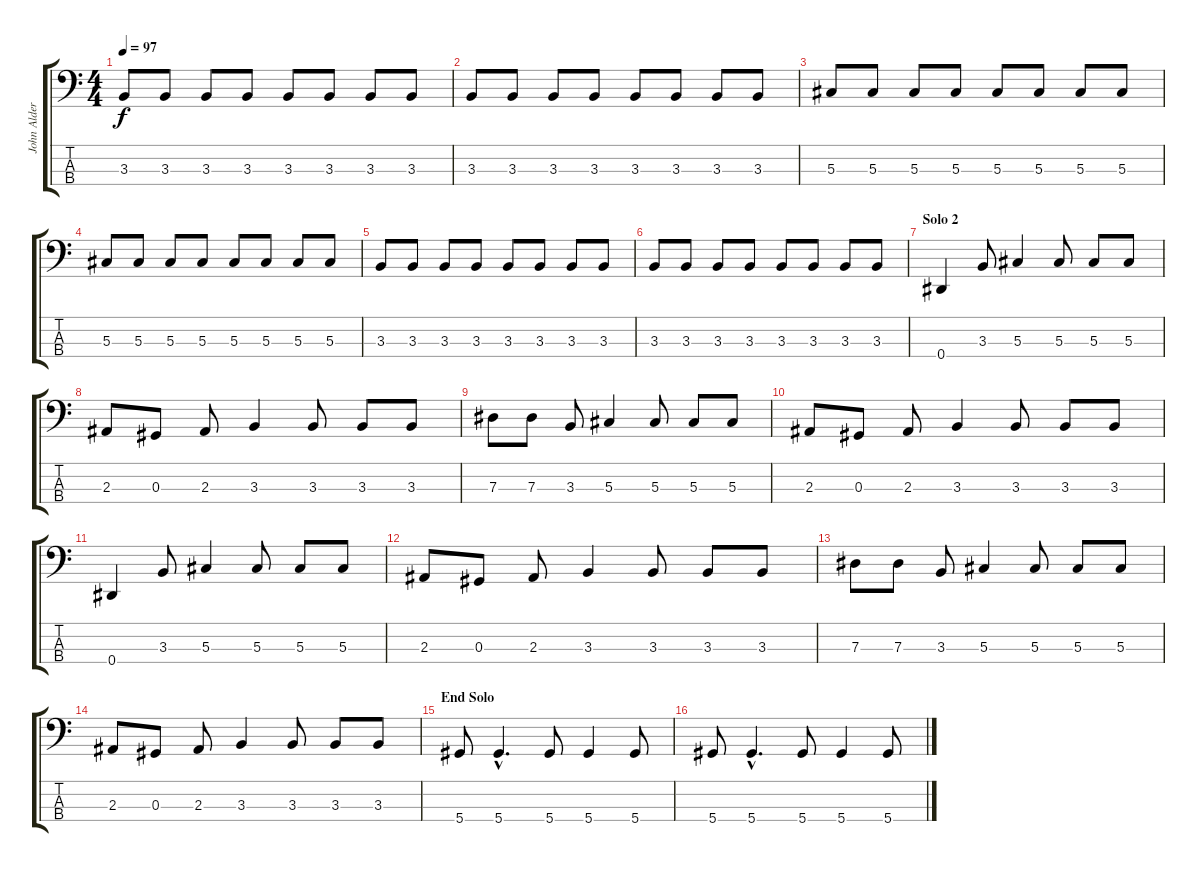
\track ("John Alderete" "John Alder") {instrument electricbassfinger}
\staff {score tabs}
\tuning (Gb2 Db2 Ab1 Eb1) {hide}
\ts (4 4)
\tempo 97
\clef f4
\ks c
3.3.8{dy f} 3.3.8 3.3.8 3.3.8 3.3.8 3.3.8 3.3.8 3.3.8 |
3.3.8 3.3.8 3.3.8 3.3.8 3.3.8 3.3.8 3.3.8 3.3.8 |
5.3.8 5.3.8 5.3.8 5.3.8 5.3.8 5.3.8 5.3.8 5.3.8 |
5.3.8 5.3.8 5.3.8 5.3.8 5.3.8 5.3.8 5.3.8 5.3.8 |
3.3.8 3.3.8 3.3.8 3.3.8 3.3.8 3.3.8 3.3.8 3.3.8 |
3.3.8 3.3.8 3.3.8 3.3.8 3.3.8 3.3.8 3.3.8 3.3.8 |
\section ("" "Solo 2")
0.4.4 3.3.8 5.3.4 5.3.8 5.3.8 5.3.8 |
2.3.8 0.3.8 2.3.8 3.3.4 3.3.8 3.3.8 3.3.8 |
7.3.8 7.3.8 3.3.8 5.3.4 5.3.8 5.3.8 5.3.8 |
2.3.8 0.3.8 2.3.8 3.3.4 3.3.8 3.3.8 3.3.8 |
0.4.4 3.3.8 5.3.4 5.3.8 5.3.8 5.3.8 |
2.3.8 0.3.8 2.3.8 3.3.4 3.3.8 3.3.8 3.3.8 |
7.3.8 7.3.8 3.3.8 5.3.4 5.3.8 5.3.8 5.3.8 |
2.3.8 0.3.8 2.3.8 3.3.4 3.3.8 3.3.8 3.3.8 |
\section ("" "End Solo")
5.4.8 5.4{hac}.4{d} 5.4.8 5.4.4 5.4.8 |
5.4.8 5.4{hac}.4{d} 5.4.8 5.4.4 5.4.8
